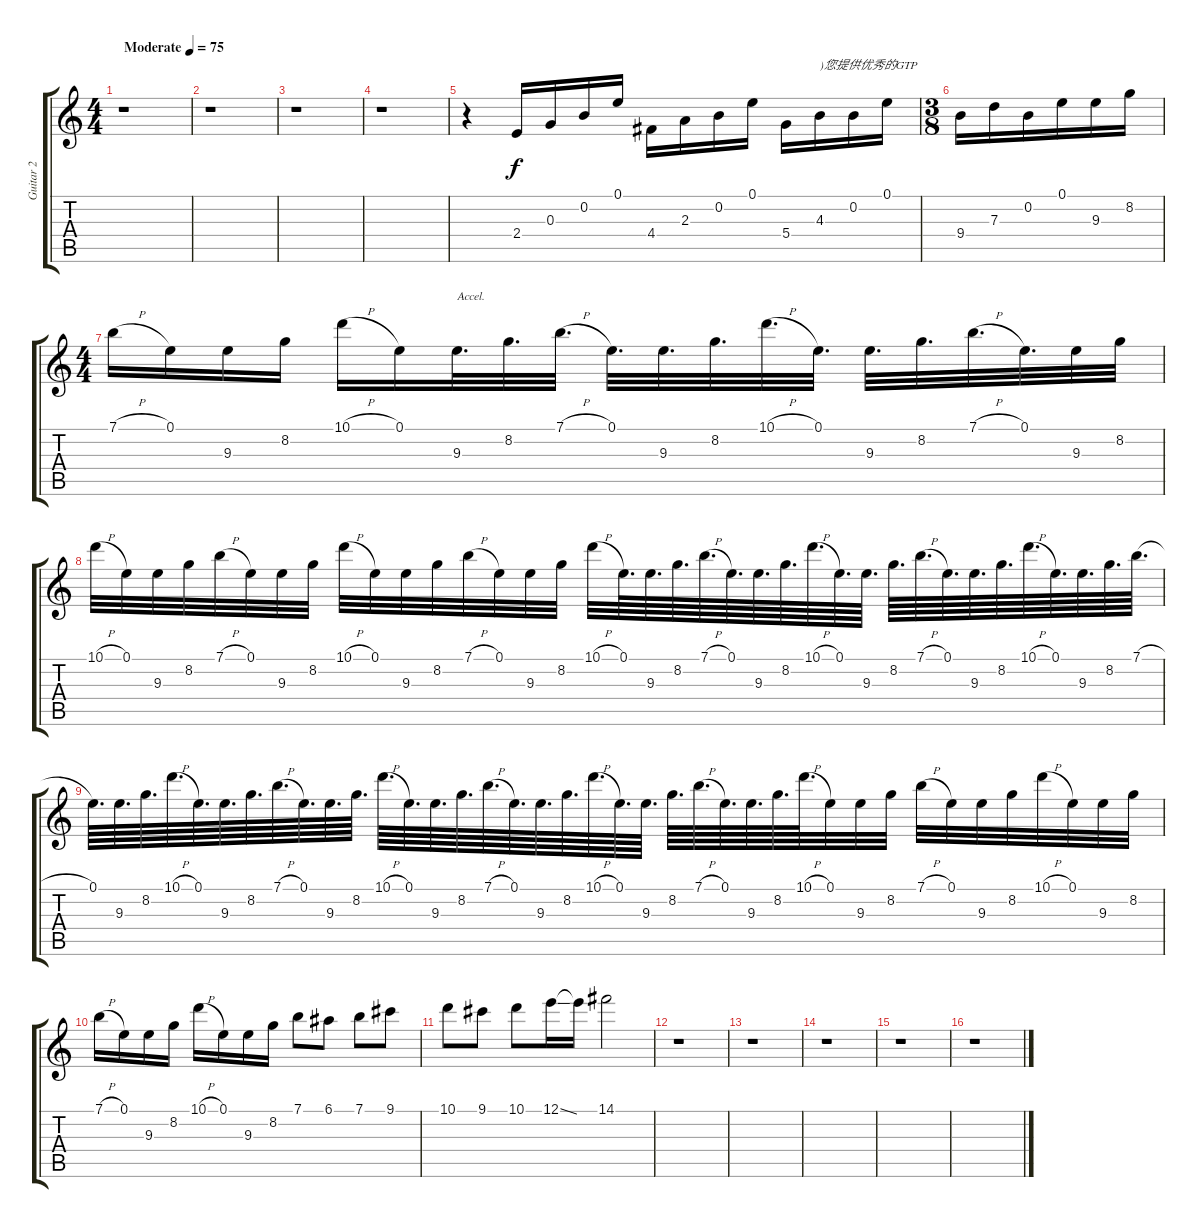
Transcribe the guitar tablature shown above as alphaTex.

\track ("Guitar 2" "Guitar 2") {instrument acousticguitarnylon}
\staff {score tabs}
\tuning (E4 B3 G3 D3 A2 E2) {hide}
\ts (4 4)
\tempo (75 "Moderate")
\clef g2
\ks c
r.1{dy f instrument acousticguitarnylon} |
r.1 |
r.1 |
r.1 |
r.4 2.4.16 0.3.16 0.2.16 0.1.16 4.4.16 2.3.16 0.2.16 0.1.16 5.4.16 4.3.16{txt ")您提供优秀的GTP"} 0.2.16 0.1.16 |
\ts (3 8)
9.4.16 7.3.16 0.2.16 0.1.16 9.3.16 8.2.16 |
\ts (4 4)
7.1{h}.16 0.1.16 9.3.16 8.2.16 10.1{h}.16 0.1.16 9.3.32{d txt "Accel."} 8.2.32{d} 7.1{h}.32{d} 0.1.32{d} 9.3.32{d} 8.2.32{d} 10.1{h}.32{d} 0.1.32{d} 9.3.32{d} 8.2.32{d} 7.1{h}.32{d} 0.1.32{d} 9.3.32 8.2.32 |
10.1{h}.32 0.1.32 9.3.32 8.2.32 7.1{h}.32 0.1.32 9.3.32 8.2.32 10.1{h}.32 0.1.32 9.3.32 8.2.32 7.1{h}.32 0.1.32 9.3.32 8.2.32 10.1{h}.32 0.1.64{d} 9.3.64{d} 8.2.64{d} 7.1{h}.64{d} 0.1.64{d} 9.3.64{d} 8.2.64{d} 10.1{h}.64{d} 0.1.64{d} 9.3.64{d} 8.2.64{d} 7.1{h}.64{d} 0.1.64{d} 9.3.64{d} 8.2.64{d} 10.1{h}.64{d} 0.1.64{d} 9.3.64{d} 8.2.64{d} 7.1{h}.64{d} |
0.1.64{d} 9.3.64{d} 8.2.64{d} 10.1{h}.64{d} 0.1.64{d} 9.3.64{d} 8.2.64{d} 7.1{h}.64{d} 0.1.64{d} 9.3.64{d} 8.2.64{d} 10.1{h}.64{d} 0.1.64{d} 9.3.64{d} 8.2.64{d} 7.1{h}.64{d} 0.1.64{d} 9.3.64{d} 8.2.64{d} 10.1{h}.64{d} 0.1.64{d} 9.3.64{d} 8.2.64{d} 7.1{h}.64{d} 0.1.64{d} 9.3.64{d} 8.2.64{d} 10.1{h}.64{d} 0.1.32 9.3.32 8.2.32 7.1{h}.32 0.1.32 9.3.32 8.2.32 10.1{h}.32 0.1.32 9.3.32 8.2.32 |
7.1{h}.16 0.1.16 9.3.16 8.2.16 10.1{h}.16 0.1.16 9.3.16 8.2.16 7.1.8 6.1.8 7.1.8 9.1.8 |
10.1.8 9.1.8 10.1.8 12.1{ss}.16 12.1{t}.16 14.1.2 |
r.1 |
r.1 |
r.1 |
r.1 |
r.1
